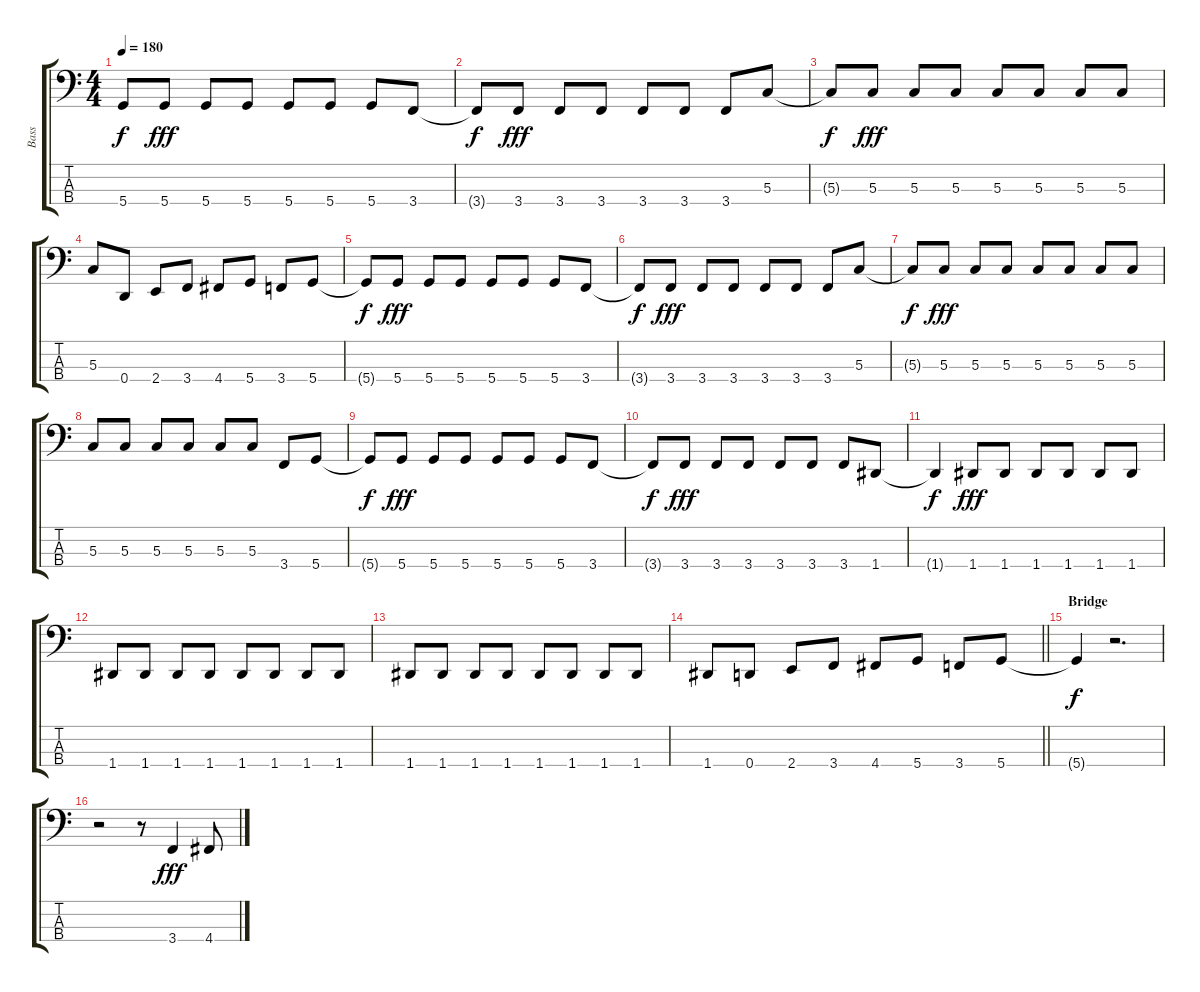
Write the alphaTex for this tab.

\track ("Bass" "Bass") {instrument electricbasspick}
\staff {score tabs}
\tuning (F2 C2 G1 D1) {hide}
\ts (4 4)
\tempo 180
\clef f4
\ks c
5.4{t}.8{dy f} 5.4.8{dy fff} 5.4.8 5.4.8 5.4.8 5.4.8 5.4.8 3.4.8 |
3.4{t}.8{dy f} 3.4.8{dy fff} 3.4.8 3.4.8 3.4.8 3.4.8 3.4.8 5.3.8 |
5.3{t}.8{dy f} 5.3.8{dy fff} 5.3.8 5.3.8 5.3.8 5.3.8 5.3.8 5.3.8 |
5.3.8 0.4.8 2.4.8 3.4.8 4.4.8 5.4.8 3.4.8 5.4.8 |
5.4{t}.8{dy f} 5.4.8{dy fff} 5.4.8 5.4.8 5.4.8 5.4.8 5.4.8 3.4.8 |
3.4{t}.8{dy f} 3.4.8{dy fff} 3.4.8 3.4.8 3.4.8 3.4.8 3.4.8 5.3.8 |
5.3{t}.8{dy f} 5.3.8{dy fff} 5.3.8 5.3.8 5.3.8 5.3.8 5.3.8 5.3.8 |
5.3.8 5.3.8 5.3.8 5.3.8 5.3.8 5.3.8 3.4.8 5.4.8 |
5.4{t}.8{dy f} 5.4.8{dy fff} 5.4.8 5.4.8 5.4.8 5.4.8 5.4.8 3.4.8 |
3.4{t}.8{dy f} 3.4.8{dy fff} 3.4.8 3.4.8 3.4.8 3.4.8 3.4.8 1.4.8 |
1.4{t}.4{dy f} 1.4.8{dy fff} 1.4.8 1.4.8 1.4.8 1.4.8 1.4.8 |
1.4.8 1.4.8 1.4.8 1.4.8 1.4.8 1.4.8 1.4.8 1.4.8 |
1.4.8 1.4.8 1.4.8 1.4.8 1.4.8 1.4.8 1.4.8 1.4.8 |
\barLineRight lightlight
1.4.8 0.4.8 2.4.8 3.4.8 4.4.8 5.4.8 3.4.8 5.4.8 |
\section ("" "Bridge")
5.4{t}.4{dy f} r.2{d} |
r.2 r.8 3.4.4{dy fff} 4.4.8
